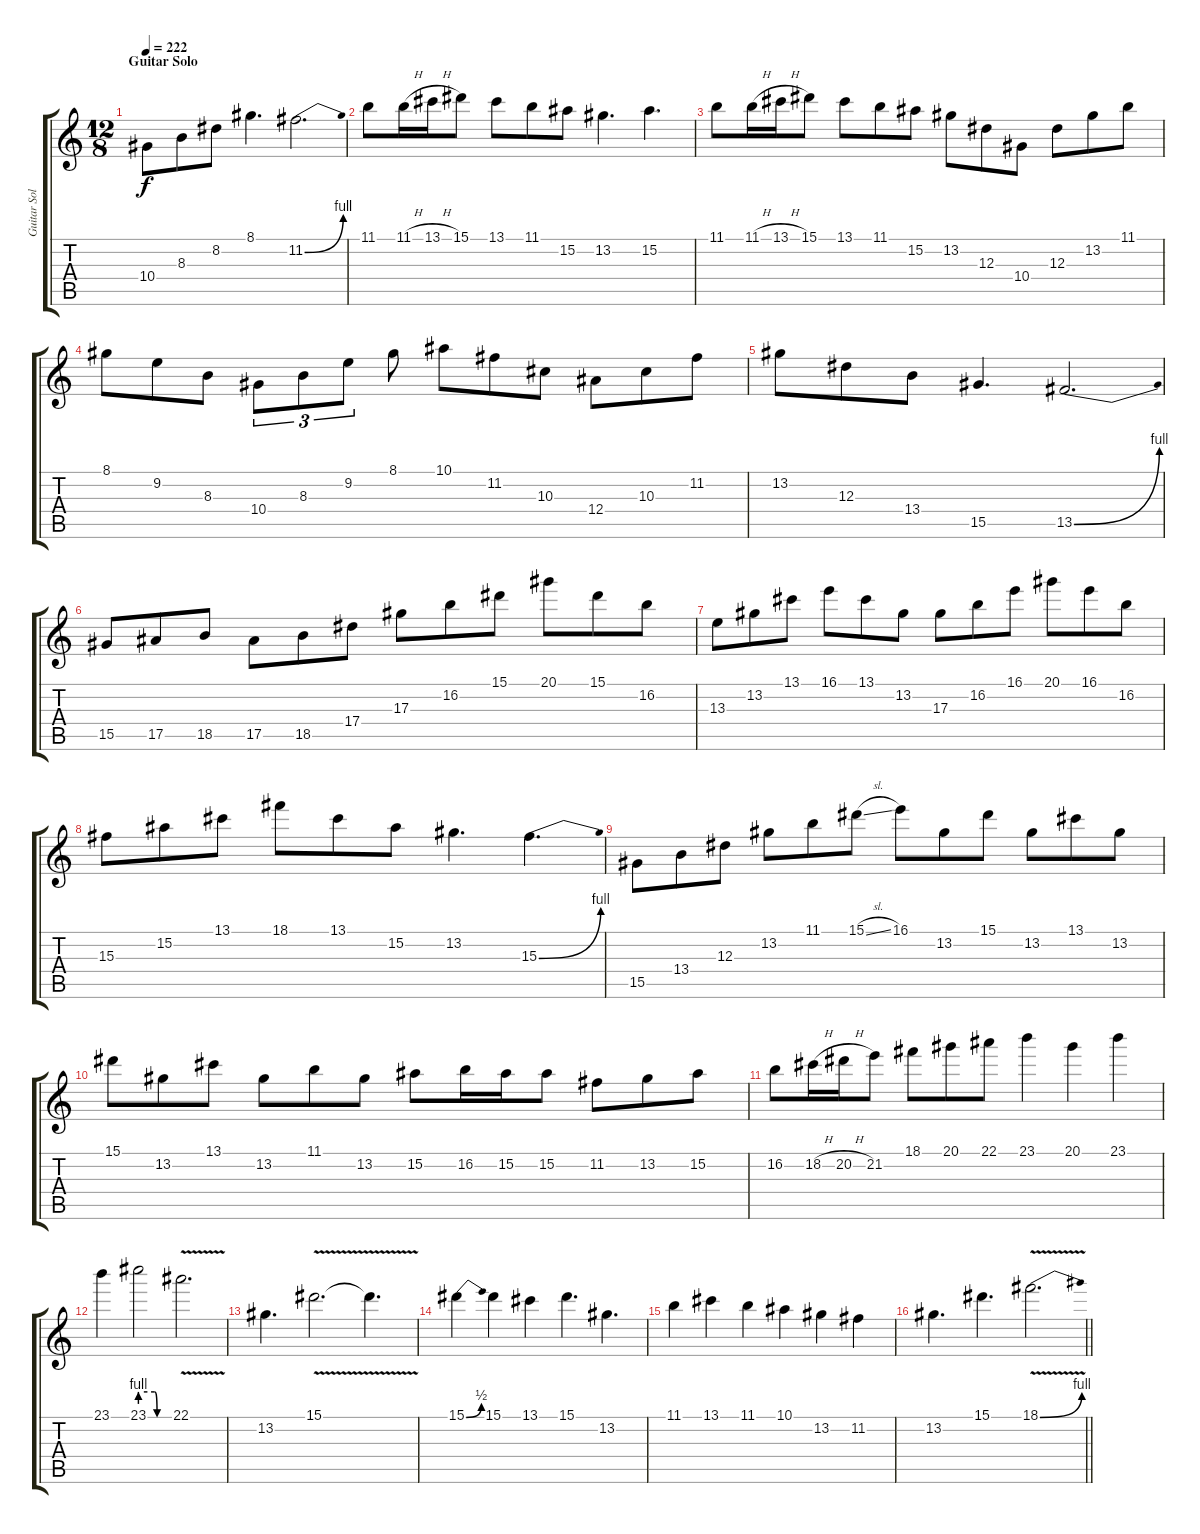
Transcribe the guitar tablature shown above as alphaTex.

\track ("Guitar Solo" "Guitar Sol") {instrument distortionguitar}
\staff {score tabs}
\tuning (C4 G3 Eb3 Bb2 F2 C2) {hide}
\ts (12 8)
\section ("" "Guitar Solo")
\tempo 222
\clef g2
\ks c
10.4.8{dy f} 8.3.8 8.2.8 8.1.4{d} 11.2{be (bend 0 0 60 4)}.2{d} |
11.1.8 11.1{h}.16 13.1{h}.16 15.1.8 13.1.8 11.1.8 15.2.8 13.2.4{d} 15.2.4{d} |
11.1.8 11.1{h}.16 13.1{h}.16 15.1.8 13.1.8 11.1.8 15.2.8 13.2.8 12.3.8 10.4.8 12.3.8 13.2.8 11.1.8 |
8.1.8 9.2.8 8.3.8 10.4.8{tu (3 2)} 8.3.8{tu (3 2)} 9.2.8{tu (3 2)} 8.1.8 10.1.8 11.2.8 10.3.8 12.4.8 10.3.8 11.2.8 |
13.2.8 12.3.8 13.4.8 15.5.4{d} 13.5{be (bend 0 0 60 4)}.2{d} |
15.5.8 17.5.8 18.5.8 17.5.8 18.5.8 17.4.8 17.3.8 16.2.8 15.1.8 20.1.8 15.1.8 16.2.8 |
13.3.8 13.2.8 13.1.8 16.1.8 13.1.8 13.2.8 17.3.8 16.2.8 16.1.8 20.1.8 16.1.8 16.2.8 |
15.3.8 15.2.8 13.1.8 18.1.8 13.1.8 15.2.8 13.2.4{d} 15.3{be (bend 0 0 60 4)}.4{d} |
15.5.8 13.4.8 12.3.8 13.2.8 11.1.8 15.1{sl}.8 16.1.8 13.2.8 15.1.8 13.2.8 13.1.8 13.2.8 |
15.1.8 13.2.8 13.1.8 13.2.8 11.1.8 13.2.8 15.2.8 16.2.16 15.2.16 15.2.8 11.2.8 13.2.8 15.2.8 |
16.2.8 18.2{h}.16 20.2{h}.16 21.2.8 18.1.8 20.1.8 22.1.8 23.1.4 20.1.4 23.1.4 |
23.1.4 23.1{be (custom 0 4 15 4 30 4 35 0 60 0)}.2 22.1{v}.2{d} |
13.2.4{d} 15.1{v}.2{d} 15.1{t}.4{d} |
15.1{be (bend 0 0 60 2)}.4 15.1.4 13.1.4 15.1.4{d} 13.2.4{d} |
11.1.4 13.1.4 11.1.4 10.1.4 13.2.4 11.2.4 |
\barLineRight lightlight
13.2.4{d} 15.1.4{d} 18.1{be (bend 0 0 60 4) v}.2{d}
